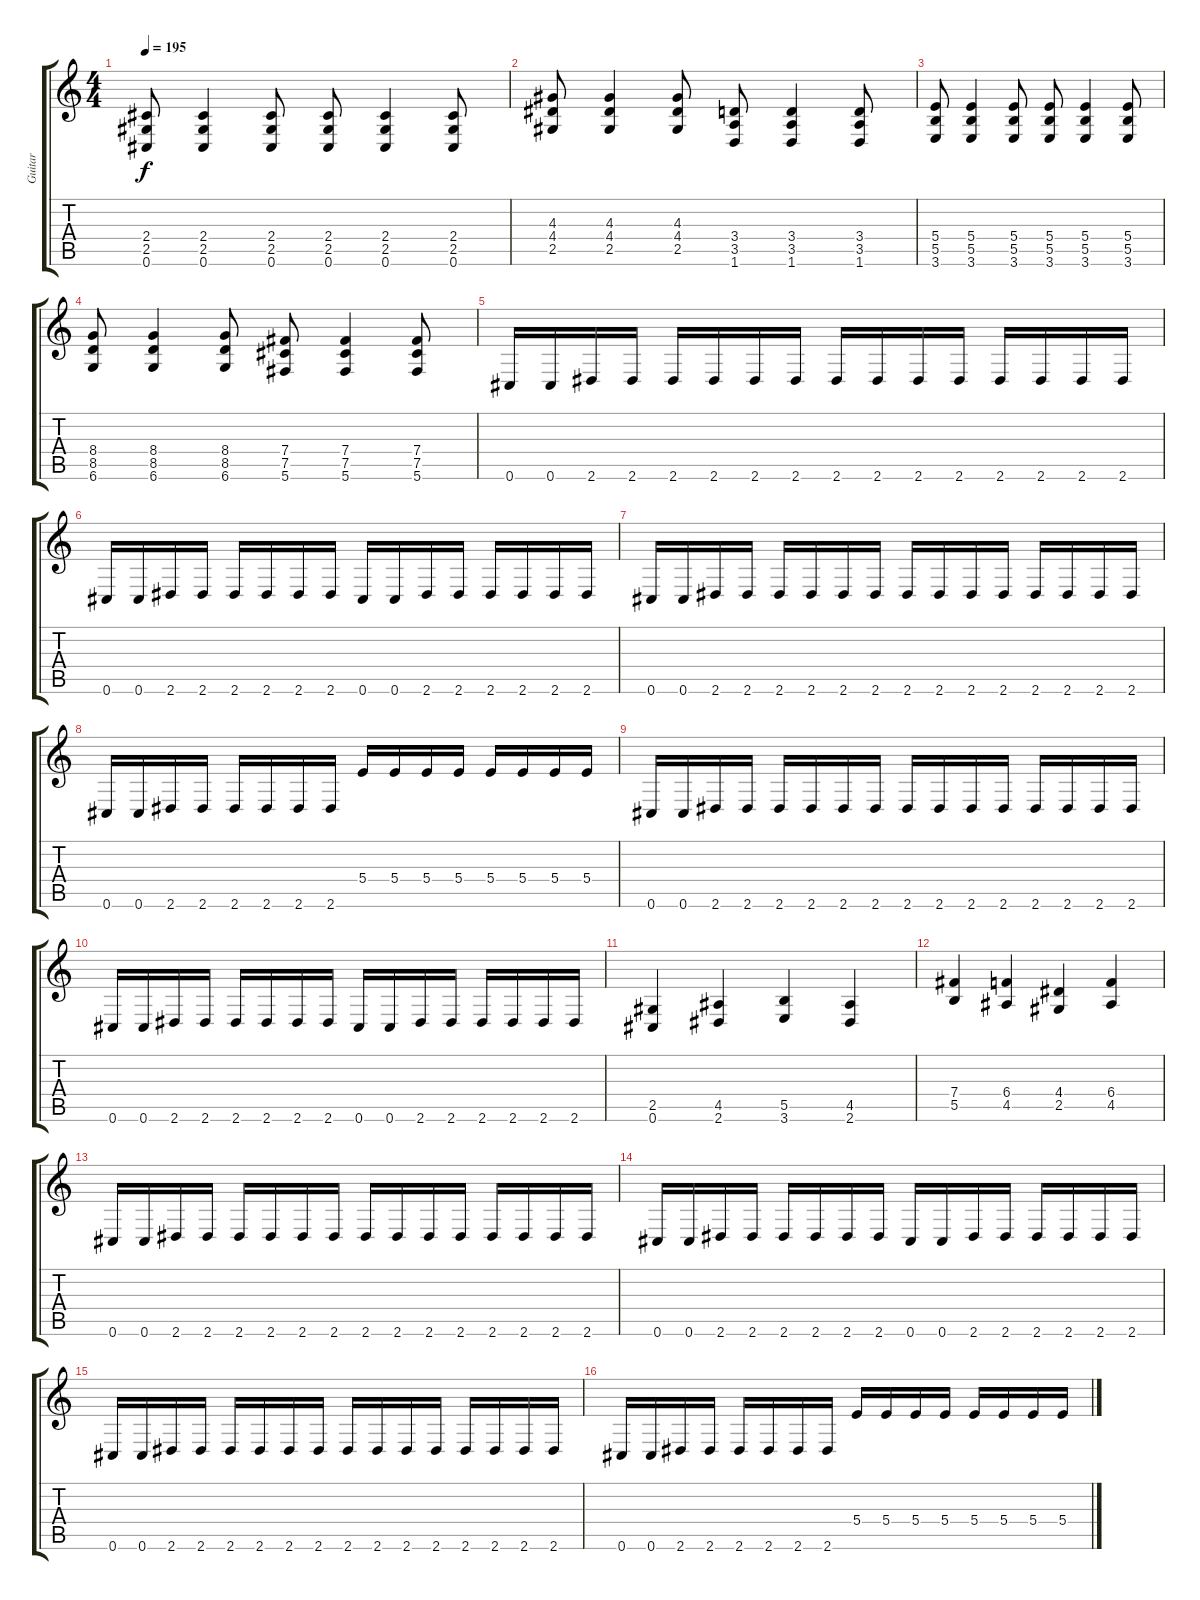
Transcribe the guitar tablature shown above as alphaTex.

\track ("Guitar" "Guitar") {instrument distortionguitar}
\staff {score tabs}
\tuning (Db4 Ab3 E3 B2 Gb2 Db2) {hide}
\ts (4 4)
\tempo 195
\clef g2
\ks c
(2.4 2.5 0.6).8{dy f} (2.4 2.5 0.6).4 (2.4 2.5 0.6).8 (2.4 2.5 0.6).8 (2.4 2.5 0.6).4 (2.4 2.5 0.6).8 |
(4.3 4.4 2.5).8 (4.3 4.4 2.5).4 (4.3 4.4 2.5).8 (3.4 3.5 1.6).8 (3.4 3.5 1.6).4 (3.4 3.5 1.6).8 |
(5.4 5.5 3.6).8 (5.4 5.5 3.6).4 (5.4 5.5 3.6).8 (5.4 5.5 3.6).8 (5.4 5.5 3.6).4 (5.4 5.5 3.6).8 |
(8.4 8.5 6.6).8 (8.4 8.5 6.6).4 (8.4 8.5 6.6).8 (7.4 7.5 5.6).8 (7.4 7.5 5.6).4 (7.4 7.5 5.6).8 |
0.6.16 0.6.16 2.6.16 2.6.16 2.6.16 2.6.16 2.6.16 2.6.16 2.6.16 2.6.16 2.6.16 2.6.16 2.6.16 2.6.16 2.6.16 2.6.16 |
0.6.16 0.6.16 2.6.16 2.6.16 2.6.16 2.6.16 2.6.16 2.6.16 0.6.16 0.6.16 2.6.16 2.6.16 2.6.16 2.6.16 2.6.16 2.6.16 |
0.6.16 0.6.16 2.6.16 2.6.16 2.6.16 2.6.16 2.6.16 2.6.16 2.6.16 2.6.16 2.6.16 2.6.16 2.6.16 2.6.16 2.6.16 2.6.16 |
0.6.16 0.6.16 2.6.16 2.6.16 2.6.16 2.6.16 2.6.16 2.6.16 5.4.16 5.4.16 5.4.16 5.4.16 5.4.16 5.4.16 5.4.16 5.4.16 |
0.6.16 0.6.16 2.6.16 2.6.16 2.6.16 2.6.16 2.6.16 2.6.16 2.6.16 2.6.16 2.6.16 2.6.16 2.6.16 2.6.16 2.6.16 2.6.16 |
0.6.16 0.6.16 2.6.16 2.6.16 2.6.16 2.6.16 2.6.16 2.6.16 0.6.16 0.6.16 2.6.16 2.6.16 2.6.16 2.6.16 2.6.16 2.6.16 |
(2.5 0.6).4 (4.5 2.6).4 (5.5 3.6).4 (4.5 2.6).4 |
(7.4 5.5).4 (6.4 4.5).4 (4.4 2.5).4 (6.4 4.5).4 |
0.6.16 0.6.16 2.6.16 2.6.16 2.6.16 2.6.16 2.6.16 2.6.16 2.6.16 2.6.16 2.6.16 2.6.16 2.6.16 2.6.16 2.6.16 2.6.16 |
0.6.16 0.6.16 2.6.16 2.6.16 2.6.16 2.6.16 2.6.16 2.6.16 0.6.16 0.6.16 2.6.16 2.6.16 2.6.16 2.6.16 2.6.16 2.6.16 |
0.6.16 0.6.16 2.6.16 2.6.16 2.6.16 2.6.16 2.6.16 2.6.16 2.6.16 2.6.16 2.6.16 2.6.16 2.6.16 2.6.16 2.6.16 2.6.16 |
0.6.16 0.6.16 2.6.16 2.6.16 2.6.16 2.6.16 2.6.16 2.6.16 5.4.16 5.4.16 5.4.16 5.4.16 5.4.16 5.4.16 5.4.16 5.4.16
